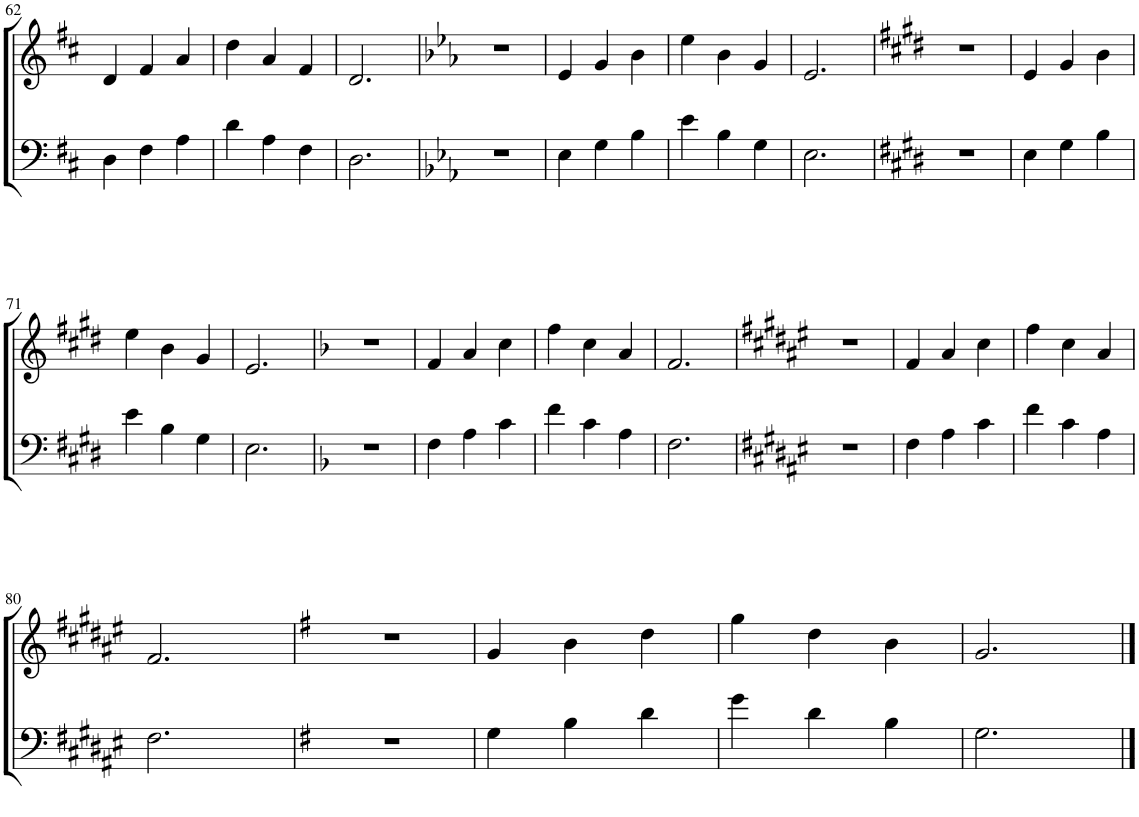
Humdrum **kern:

**kern	**kern
*part2	*part1
*staff2	*staff1
*I"T B	*I"S A
!!LO:PB:g=z
*clefF4	*clefG2
*k[f#c#]	*k[f#c#]
*M3/4	*M3/4
=62	=62
4D\	4d/
4F#\	4f#/
4A\	4a/
=63	=63
4d\	4dd\
4A\	4a/
4F#\	4f#/
=64	=64
2.D\	2.d/
=65	=65
*k[b-e-a-]	*k[b-e-a-]
2.r	2.r
=66	=66
4E-\	4e-/
4G\	4g/
4B-\	4b-\
=67	=67
4e-\	4ee-\
4B-\	4b-\
4G\	4g/
=68	=68
2.E-\	2.e-/
=69	=69
*k[f#c#g#d#]	*k[f#c#g#d#]
2.r	2.r
=70	=70
4E\	4e/
4G#\	4g#/
4B\	4b\
!!LO:LB:g=z
=71	=71
4e\	4ee\
4B\	4b\
4G#\	4g#/
=72	=72
2.E\	2.e/
=73	=73
*k[b-]	*k[b-]
2.r	2.r
=74	=74
4F\	4f/
4A\	4a/
4c\	4cc\
=75	=75
4f\	4ff\
4c\	4cc\
4A\	4a/
=76	=76
2.F\	2.f/
=77	=77
*k[f#c#g#d#a#e#]	*k[f#c#g#d#a#e#]
2.r	2.r
=78	=78
4F#\	4f#/
4A#\	4a#/
4c#\	4cc#\
=79	=79
4f#\	4ff#\
4c#\	4cc#\
4A#\	4a#/
!!LO:LB:g=z
=80	=80
2.F#\	2.f#/
=81	=81
*k[f#]	*k[f#]
2.r	2.r
=82	=82
4G\	4g/
4B\	4b\
4d\	4dd\
=83	=83
4g\	4gg\
4d\	4dd\
4B\	4b\
=84	=84
2.G\	2.g/
==	==
*-	*-
